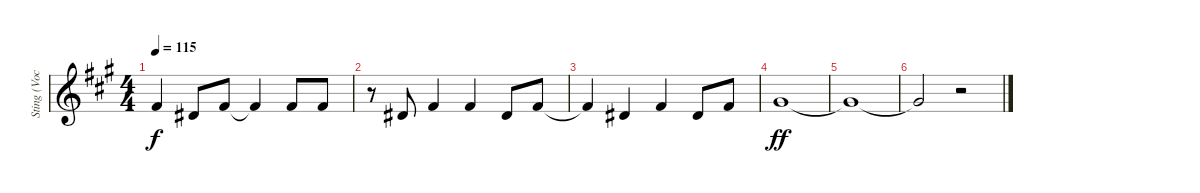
\track ("Sting (Vocals)" "Sting (Voc") {mute instrument synthbrass1}
\staff {score}
\tuning (Eb4 Bb3 Gb3 Db3 Ab2 Eb2) {hide}
\ts (4 4)
\tempo 115
\clef g2
\ks a
3.1.4{dy f} 0.1.8 3.1.8 3.1{t}.4 3.1.8 3.1.8 |
r.8 0.1.8 3.1.4 3.1.4 0.1.8 3.1.8 |
3.1{t}.4 0.1.4 3.1.4 0.1.8 3.1.8 |
5.1.1{dy ff} |
5.1{t}.1 |
5.1{t}.2 r.2
